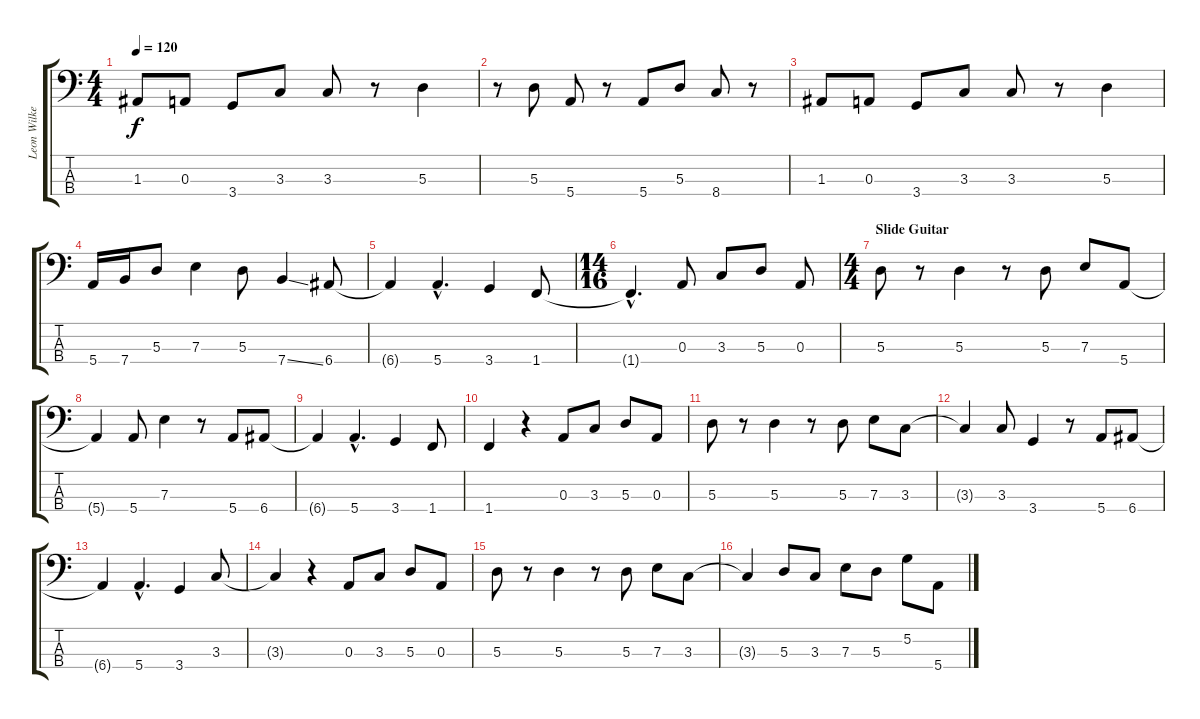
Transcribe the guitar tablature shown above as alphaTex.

\track ("Leon Wilkeson" "Leon Wilke") {instrument acousticguitarsteel}
\staff {score tabs}
\tuning (G2 D2 A1 E1) {hide}
\ts (4 4)
\tempo 120
\clef f4
\ks c
1.3.8{dy f} 0.3.8 3.4.8 3.3.8 3.3.8 r.8 5.3.4 |
r.8 5.3.8 5.4.8 r.8 5.4.8 5.3.8 8.4.8 r.8 |
1.3.8 0.3.8 3.4.8 3.3.8 3.3.8 r.8 5.3.4 |
5.4.16 7.4.16 5.3.8 7.3.4 5.3.8 7.4{ss}.4 6.4.8 |
6.4{t}.4 5.4{hac}.4{d} 3.4.4 1.4.8 |
\ts (14 16)
1.4{hac t}.4{d} 0.3.8 3.3.8 5.3.8 0.3.8 |
\ts (4 4)
\section ("" "Slide Guitar")
5.3.8 r.8 5.3.4 r.8 5.3.8 7.3.8 5.4.8 |
5.4{t}.4 5.4.8 7.3.4 r.8 5.4.8 6.4.8 |
6.4{t}.4 5.4{hac}.4{d} 3.4.4 1.4.8 |
1.4.4 r.4 0.3.8 3.3.8 5.3.8 0.3.8 |
5.3.8 r.8 5.3.4 r.8 5.3.8 7.3.8 3.3.8 |
3.3{t}.4 3.3.8 3.4.4 r.8 5.4.8 6.4.8 |
6.4{t}.4 5.4{hac}.4{d} 3.4.4 3.3.8 |
3.3{t}.4 r.4 0.3.8 3.3.8 5.3.8 0.3.8 |
5.3.8 r.8 5.3.4 r.8 5.3.8 7.3.8 3.3.8 |
3.3{t}.4 5.3.8 3.3.8 7.3.8 5.3.8 5.2.8 5.4.8
